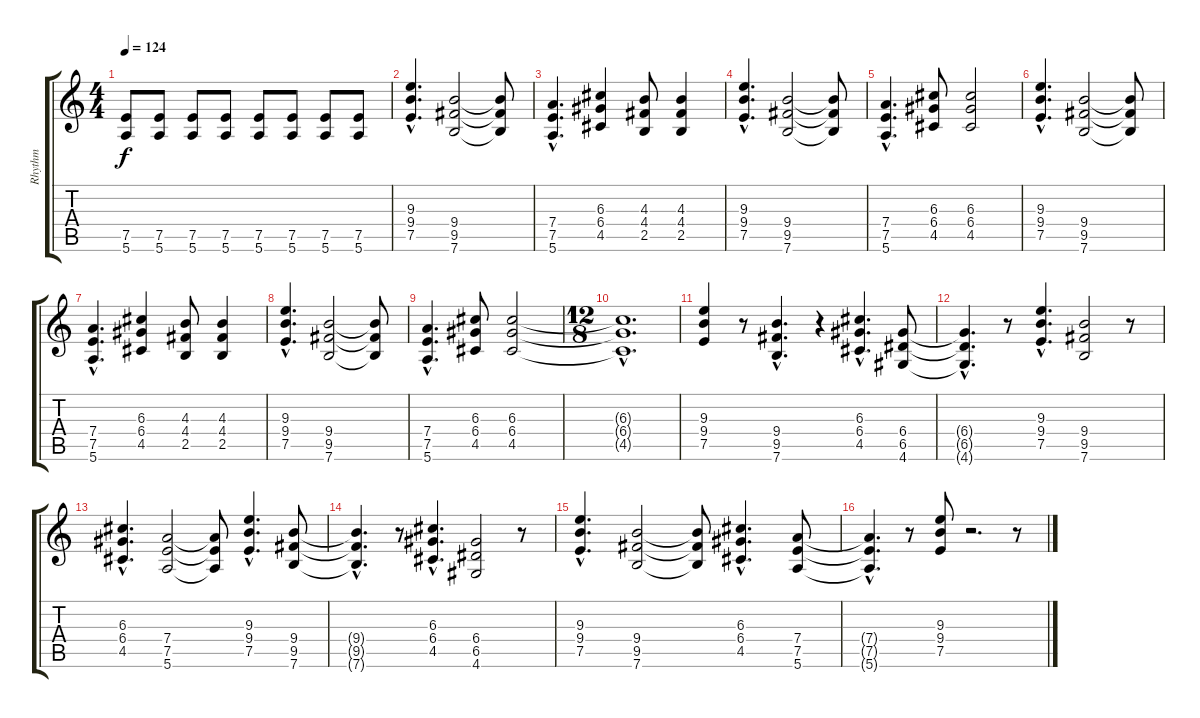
\track ("Rhythm" "Rhythm") {instrument distortionguitar}
\staff {score tabs}
\tuning (E4 B3 G3 D3 A2 E2) {hide}
\ts (4 4)
\tempo 124
\clef g2
\ks c
(7.5 5.6).8{dy f} (7.5 5.6).8 (7.5 5.6).8 (7.5 5.6).8 (7.5 5.6).8 (7.5 5.6).8 (7.5 5.6).8 (7.5 5.6).8 |
(9.3{hac} 9.4{hac} 7.5{hac}).4{d} (9.4 9.5 7.6).2 (9.4{t} 9.5{t} 7.6{t}).8 |
(7.4{hac} 7.5{hac} 5.6{hac}).4{d} (6.3 6.4 4.5).4 (4.3 4.4 2.5).8 (4.3 4.4 2.5).4 |
(9.3{hac} 9.4{hac} 7.5{hac}).4{d} (9.4 9.5 7.6).2 (9.4{t} 9.5{t} 7.6{t}).8 |
(7.4{hac} 7.5{hac} 5.6{hac}).4{d} (6.3 6.4 4.5).8 (6.3 6.4 4.5).2 |
(9.3{hac} 9.4{hac} 7.5{hac}).4{d} (9.4 9.5 7.6).2 (9.4{t} 9.5{t} 7.6{t}).8 |
(7.4{hac} 7.5{hac} 5.6{hac}).4{d} (6.3 6.4 4.5).4 (4.3 4.4 2.5).8 (4.3 4.4 2.5).4 |
(9.3{hac} 9.4{hac} 7.5{hac}).4{d} (9.4 9.5 7.6).2 (9.4{t} 9.5{t} 7.6{t}).8 |
(7.4{hac} 7.5{hac} 5.6{hac}).4{d} (6.3 6.4 4.5).8 (6.3 6.4 4.5).2 |
\ts (12 8)
(6.3{hac t} 6.4{hac t} 4.5{hac t}).1{d} |
(9.3 9.4 7.5).4{volume 11} r.8 (9.4{hac} 9.5{hac} 7.6{hac}).4{d} r.4 (6.3{hac} 6.4{hac} 4.5{hac}).4{d} (6.4 6.5 4.6).8 |
(6.4{hac t} 6.5{hac t} 4.6{hac t}).4{d} r.8 (9.3{hac} 9.4{hac} 7.5{hac}).4{d} (9.4 9.5 7.6).2 r.8 |
(6.3{hac} 6.4{hac} 4.5{hac}).4{d} (7.4 7.5 5.6).2 (7.4{t} 7.5{t} 5.6{t}).8 (9.3{hac} 9.4{hac} 7.5{hac}).4{d} (9.4 9.5 7.6).8 |
(9.4{hac t} 9.5{hac t} 7.6{hac t}).4{d} r.8 (6.3{hac} 6.4{hac} 4.5{hac}).4{d} (6.4 6.5 4.6).2 r.8 |
(9.3{hac} 9.4{hac} 7.5{hac}).4{d} (9.4 9.5 7.6).2 (9.4{t} 9.5{t} 7.6{t}).8 (6.3{hac} 6.4{hac} 4.5{hac}).4{d} (7.4 7.5 5.6).8 |
(7.4{hac t} 7.5{hac t} 5.6{hac t}).4{d} r.8 (9.3 9.4 7.5).8 r.2{d} r.8
